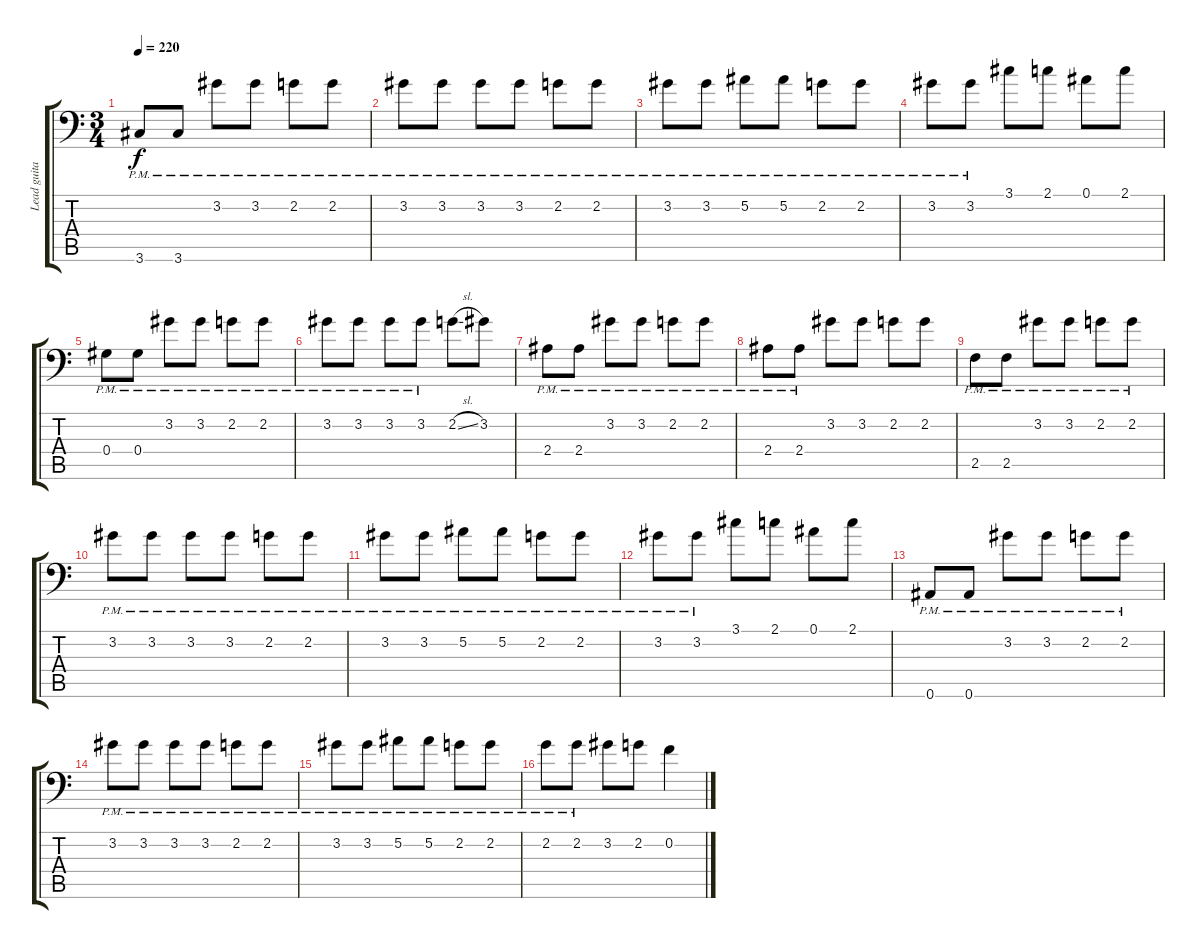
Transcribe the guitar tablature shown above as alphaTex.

\track ("Lead guitar" "Lead guita") {instrument overdrivenguitar}
\staff {score tabs}
\tuning (Bb3 F3 Db3 Ab2 Eb2 Bb1) {hide}
\ts (3 4)
\tempo 220
\clef f4
\ks c
3.6{pm}.8{dy f} 3.6{pm}.8 3.2{pm}.8 3.2{pm}.8 2.2{pm}.8 2.2{pm}.8 |
3.2{pm}.8 3.2{pm}.8 3.2{pm}.8 3.2{pm}.8 2.2{pm}.8 2.2{pm}.8 |
3.2{pm}.8 3.2{pm}.8 5.2{pm}.8 5.2{pm}.8 2.2{pm}.8 2.2{pm}.8 |
3.2{pm}.8 3.2{pm}.8 3.1.8 2.1.8 0.1.8 2.1.8 |
0.4{pm}.8 0.4{pm}.8 3.2{pm}.8 3.2{pm}.8 2.2{pm}.8 2.2{pm}.8 |
3.2{pm}.8 3.2{pm}.8 3.2{pm}.8 3.2{pm}.8 2.2{sl}.8 3.2.8 |
2.4{pm}.8 2.4{pm}.8 3.2{pm}.8 3.2{pm}.8 2.2{pm}.8 2.2{pm}.8 |
2.4{pm}.8 2.4{pm}.8 3.2.8 3.2.8 2.2.8 2.2.8 |
2.5{pm}.8 2.5{pm}.8 3.2{pm}.8 3.2{pm}.8 2.2{pm}.8 2.2{pm}.8 |
3.2{pm}.8 3.2{pm}.8 3.2{pm}.8 3.2{pm}.8 2.2{pm}.8 2.2{pm}.8 |
3.2{pm}.8 3.2{pm}.8 5.2{pm}.8 5.2{pm}.8 2.2{pm}.8 2.2{pm}.8 |
3.2{pm}.8 3.2{pm}.8 3.1.8 2.1.8 0.1.8 2.1.8 |
0.6{pm}.8 0.6{pm}.8 3.2{pm}.8 3.2{pm}.8 2.2{pm}.8 2.2{pm}.8 |
3.2{pm}.8 3.2{pm}.8 3.2{pm}.8 3.2{pm}.8 2.2{pm}.8 2.2{pm}.8 |
3.2{pm}.8 3.2{pm}.8 5.2{pm}.8 5.2{pm}.8 2.2{pm}.8 2.2{pm}.8 |
2.2{pm}.8 2.2{pm}.8 3.2.8 2.2.8 0.2.4
